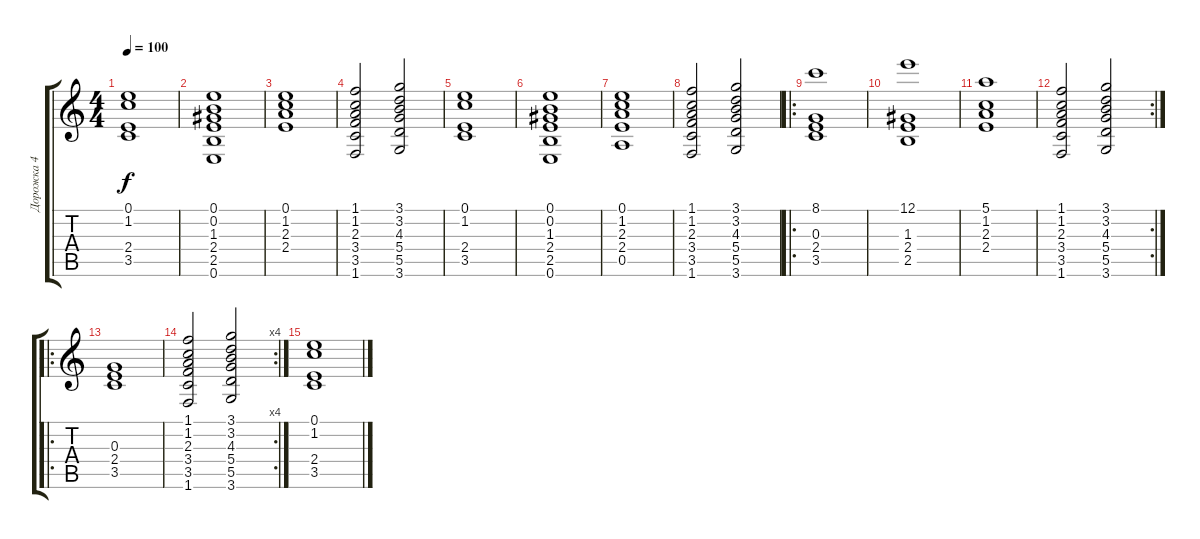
\track ("Дорожка 4" "Дорожка 4") {instrument acousticguitarsteel}
\staff {score tabs}
\tuning (E4 B3 G3 D3 A2 E2) {hide}
\ts (4 4)
\tempo 100
\clef g2
\ks c
(0.1 1.2 2.4 3.5).1{dy f} |
(0.1 0.2 1.3 2.4 2.5 0.6).1 |
(0.1 1.2 2.3 2.4).1 |
(1.1 1.2 2.3 3.4 3.5 1.6).2 (3.1 3.2 4.3 5.4 5.5 3.6).2 |
(0.1 1.2 2.4 3.5).1 |
(0.1 0.2 1.3 2.4 2.5 0.6).1 |
(0.1 1.2 2.3 2.4 0.5).1 |
(1.1 1.2 2.3 3.4 3.5 1.6).2 (3.1 3.2 4.3 5.4 5.5 3.6).2 |
\ro
(8.1 0.3 2.4 3.5).1 |
(12.1 1.3 2.4 2.5).1 |
(5.1 1.2 2.3 2.4).1 |
\rc 2
(1.1 1.2 2.3 3.4 3.5 1.6).2 (3.1 3.2 4.3 5.4 5.5 3.6).2 |
\ro
(0.3 2.4 3.5).1 |
\rc 4
(1.1 1.2 2.3 3.4 3.5 1.6).2 (3.1 3.2 4.3 5.4 5.5 3.6).2 |
(0.1 1.2 2.4 3.5).1
